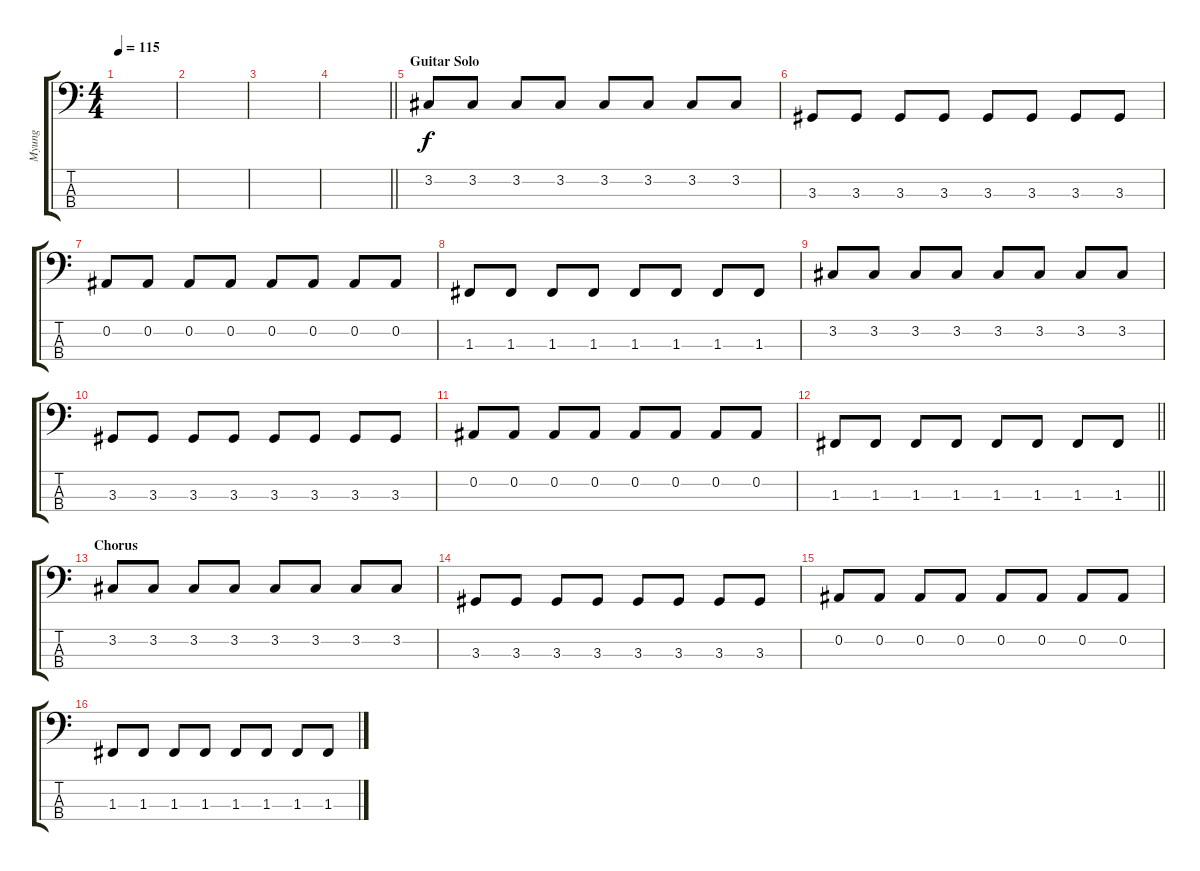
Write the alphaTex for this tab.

\track ("Myung" "Myung") {instrument electricbassfinger}
\staff {score tabs}
\tuning (Eb2 Bb1 F1 C1) {hide}
\ts (4 4)
\tempo 115
\clef f4
\ks c
|
|
|
\barLineRight lightlight
|
\section ("" "Guitar Solo")
3.2.8 3.2.8 3.2.8 3.2.8 3.2.8 3.2.8 3.2.8 3.2.8 |
3.3.8 3.3.8 3.3.8 3.3.8 3.3.8 3.3.8 3.3.8 3.3.8 |
0.2.8 0.2.8 0.2.8 0.2.8 0.2.8 0.2.8 0.2.8 0.2.8 |
1.3.8 1.3.8 1.3.8 1.3.8 1.3.8 1.3.8 1.3.8 1.3.8 |
3.2.8 3.2.8 3.2.8 3.2.8 3.2.8 3.2.8 3.2.8 3.2.8 |
3.3.8 3.3.8 3.3.8 3.3.8 3.3.8 3.3.8 3.3.8 3.3.8 |
0.2.8 0.2.8 0.2.8 0.2.8 0.2.8 0.2.8 0.2.8 0.2.8 |
\barLineRight lightlight
1.3.8 1.3.8 1.3.8 1.3.8 1.3.8 1.3.8 1.3.8 1.3.8 |
\section ("" "Chorus")
3.2.8 3.2.8 3.2.8 3.2.8 3.2.8 3.2.8 3.2.8 3.2.8 |
3.3.8 3.3.8 3.3.8 3.3.8 3.3.8 3.3.8 3.3.8 3.3.8 |
0.2.8 0.2.8 0.2.8 0.2.8 0.2.8 0.2.8 0.2.8 0.2.8 |
1.3.8 1.3.8 1.3.8 1.3.8 1.3.8 1.3.8 1.3.8 1.3.8
